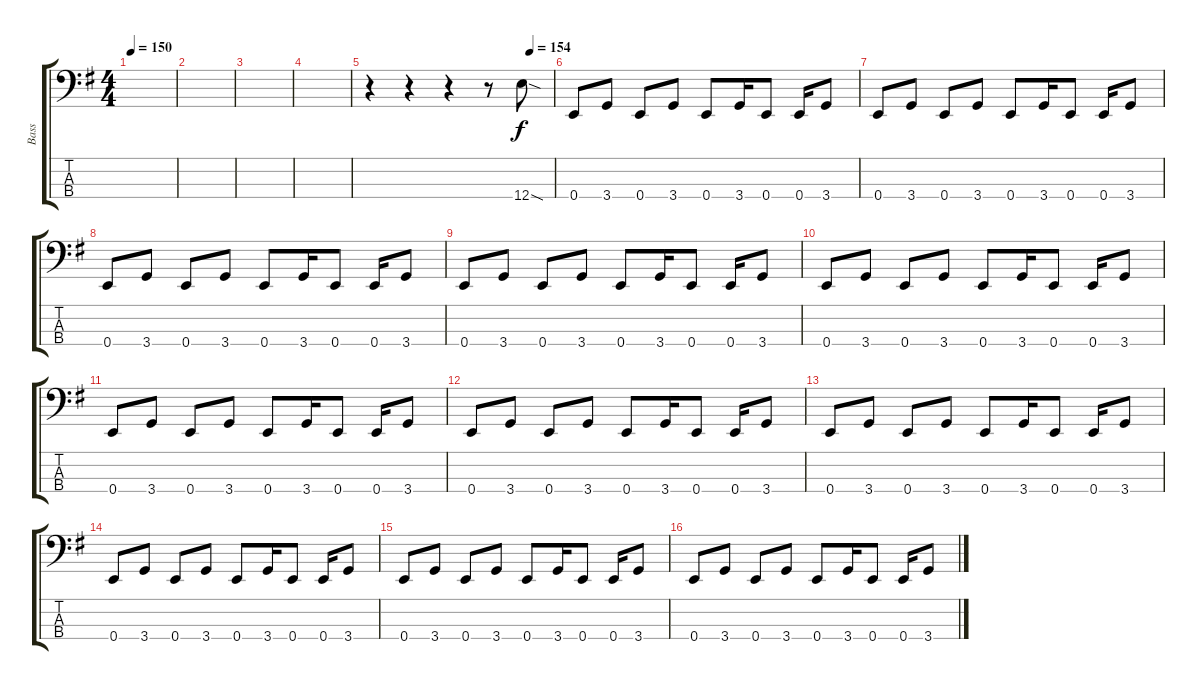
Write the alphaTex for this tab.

\track ("Bass" "Bass") {instrument electricbassfinger}
\staff {score tabs}
\tuning (G2 D2 A1 E1) {hide}
\ts (4 4)
\tempo 150
\clef f4
\ks eminor
|
|
|
|
\tempo (154 0.875)
r.4 r.4 r.4 r.8 12.4{sod}.8 |
0.4.8 3.4.8 0.4.8 3.4.8 0.4.8 3.4.16 0.4.8 0.4.16 3.4.8 |
0.4.8 3.4.8 0.4.8 3.4.8 0.4.8 3.4.16 0.4.8 0.4.16 3.4.8 |
0.4.8 3.4.8 0.4.8 3.4.8 0.4.8 3.4.16 0.4.8 0.4.16 3.4.8 |
0.4.8 3.4.8 0.4.8 3.4.8 0.4.8 3.4.16 0.4.8 0.4.16 3.4.8 |
0.4.8 3.4.8 0.4.8 3.4.8 0.4.8 3.4.16 0.4.8 0.4.16 3.4.8 |
0.4.8 3.4.8 0.4.8 3.4.8 0.4.8 3.4.16 0.4.8 0.4.16 3.4.8 |
0.4.8 3.4.8 0.4.8 3.4.8 0.4.8 3.4.16 0.4.8 0.4.16 3.4.8 |
0.4.8 3.4.8 0.4.8 3.4.8 0.4.8 3.4.16 0.4.8 0.4.16 3.4.8 |
0.4.8 3.4.8 0.4.8 3.4.8 0.4.8 3.4.16 0.4.8 0.4.16 3.4.8 |
0.4.8 3.4.8 0.4.8 3.4.8 0.4.8 3.4.16 0.4.8 0.4.16 3.4.8 |
0.4.8 3.4.8 0.4.8 3.4.8 0.4.8 3.4.16 0.4.8 0.4.16 3.4.8
